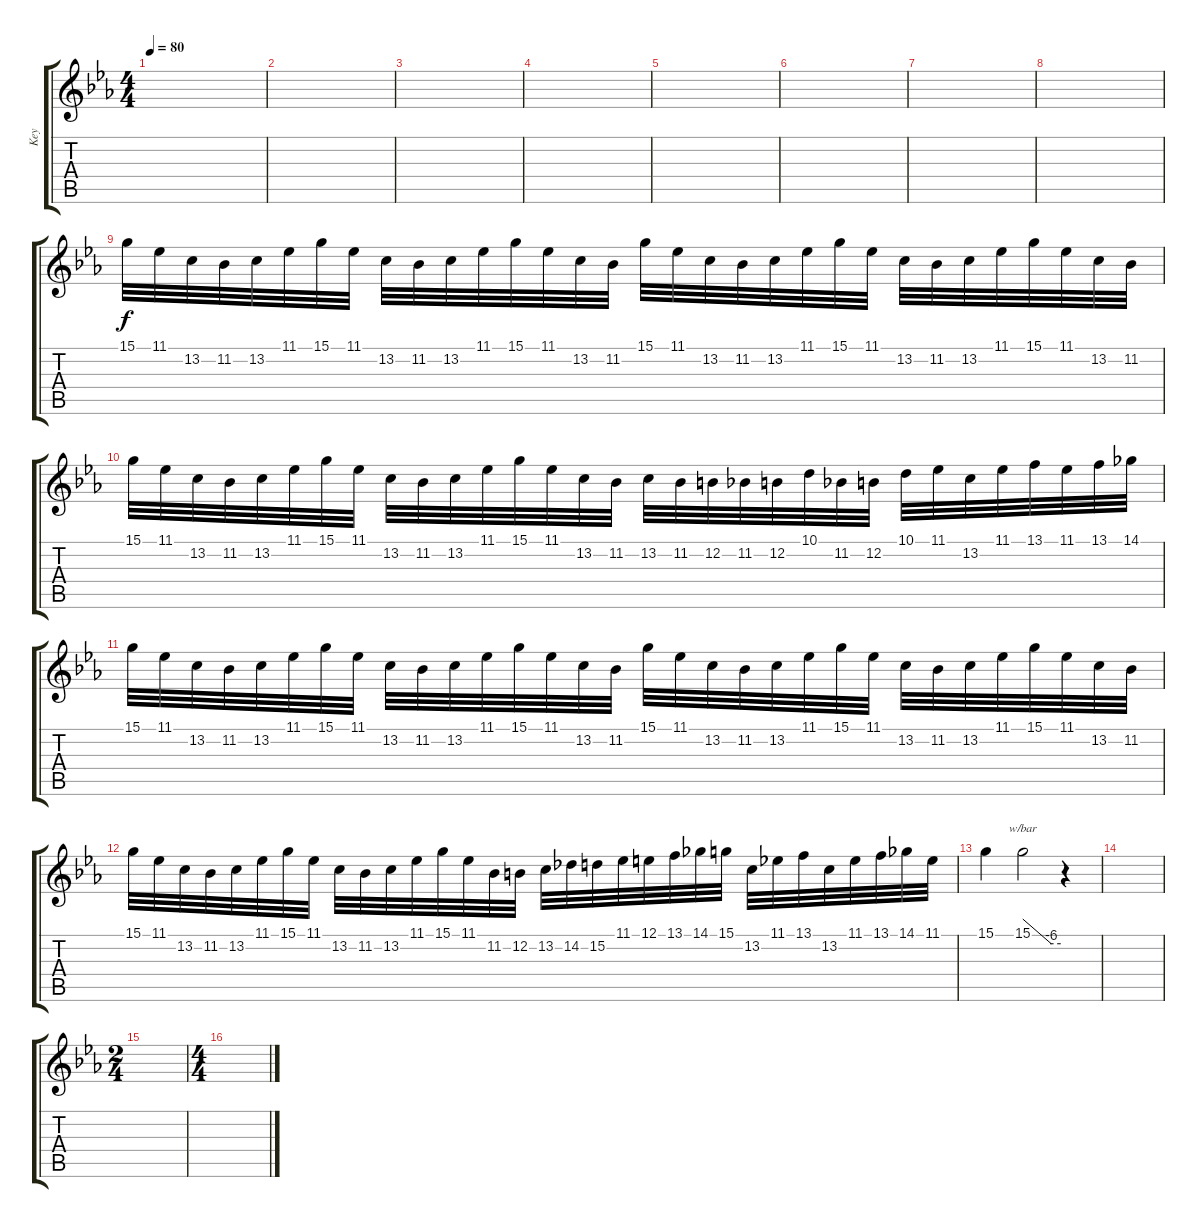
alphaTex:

\track ("Key" "Key") {instrument lead2sawtooth}
\staff {score tabs}
\tuning (E4 B3 G3 D3 A2 E2) {hide}
\ts (4 4)
\tempo 80
\clef g2
\ks eb
|
|
|
|
|
|
|
|
15.1.32 11.1.32 13.2.32 11.2.32 13.2.32 11.1.32 15.1.32 11.1.32 13.2.32 11.2.32 13.2.32 11.1.32 15.1.32 11.1.32 13.2.32 11.2.32 15.1.32 11.1.32 13.2.32 11.2.32 13.2.32 11.1.32 15.1.32 11.1.32 13.2.32 11.2.32 13.2.32 11.1.32 15.1.32 11.1.32 13.2.32 11.2.32 |
15.1.32 11.1.32 13.2.32 11.2.32 13.2.32 11.1.32 15.1.32 11.1.32 13.2.32 11.2.32 13.2.32 11.1.32 15.1.32 11.1.32 13.2.32 11.2.32 13.2.32 11.2.32 12.2.32 11.2.32 12.2.32 10.1.32 11.2.32 12.2.32 10.1.32 11.1.32 13.2.32 11.1.32 13.1.32 11.1.32 13.1.32 14.1.32 |
15.1.32 11.1.32 13.2.32 11.2.32 13.2.32 11.1.32 15.1.32 11.1.32 13.2.32 11.2.32 13.2.32 11.1.32 15.1.32 11.1.32 13.2.32 11.2.32 15.1.32 11.1.32 13.2.32 11.2.32 13.2.32 11.1.32 15.1.32 11.1.32 13.2.32 11.2.32 13.2.32 11.1.32 15.1.32 11.1.32 13.2.32 11.2.32 |
15.1.32 11.1.32 13.2.32 11.2.32 13.2.32 11.1.32 15.1.32 11.1.32 13.2.32 11.2.32 13.2.32 11.1.32 15.1.32 11.1.32 11.2.32 12.2.32 13.2.32 14.2.32 15.2.32 11.1.32 12.1.32 13.1.32 14.1.32 15.1.32 13.2.32 11.1.32 13.1.32 13.2.32 11.1.32 13.1.32 14.1.32 11.1.32 |
15.1.4 15.1.2{tbe (custom default 0 0 45 -24 60 -24)} r.4 |
|
\ts (2 4)
|
\ts (4 4)
